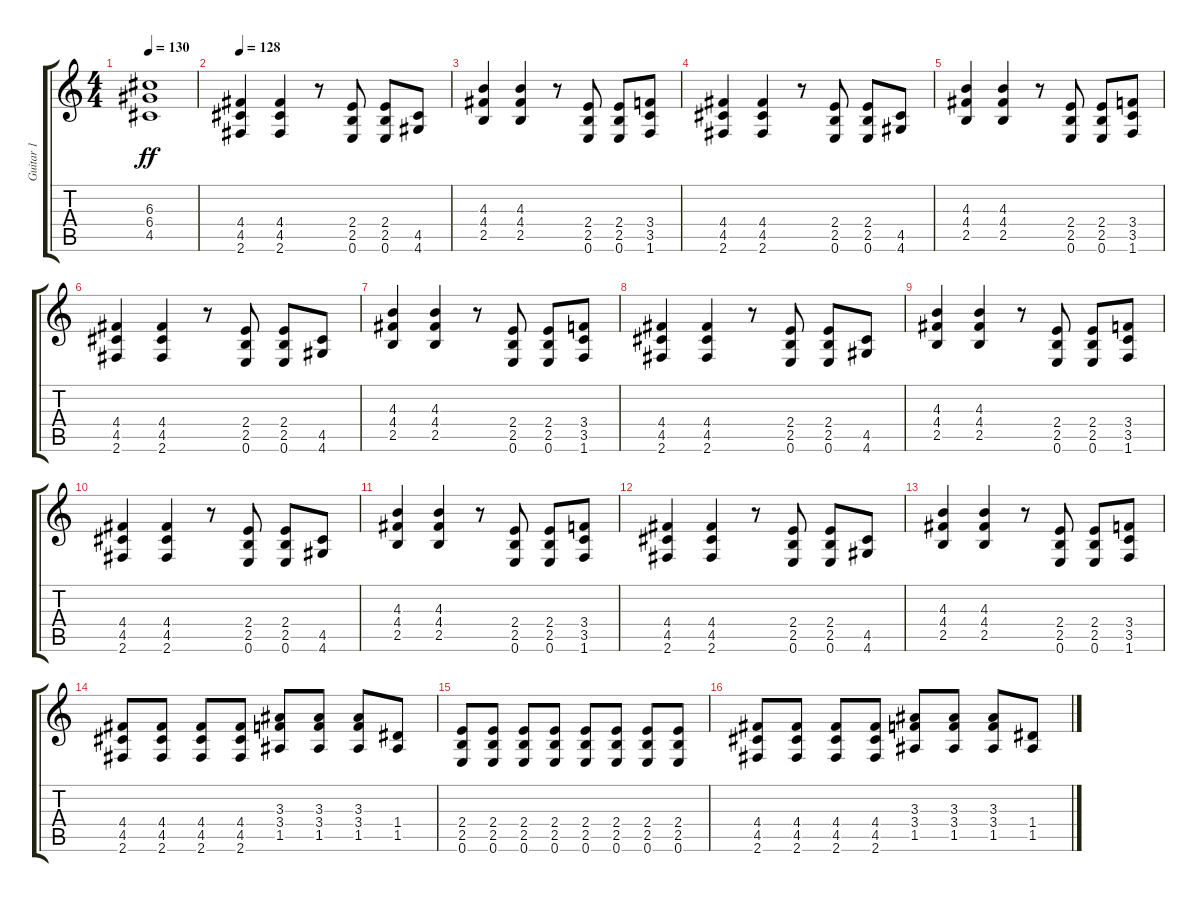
\track ("Guitar 1" "Guitar 1") {instrument distortionguitar}
\staff {score tabs}
\tuning (E4 B3 G3 D3 A2 E2) {hide}
\ts (4 4)
\tempo 130
\clef g2
\ks c
(6.3{t} 6.4{t} 4.5{t}).1{dy ff} |
\tempo 128
(4.4 4.5 2.6).4 (4.4 4.5 2.6).4 r.8 (2.4 2.5 0.6).8 (2.4 2.5 0.6).8 (4.5 4.6).8 |
(4.3 4.4 2.5).4 (4.3 4.4 2.5).4 r.8 (2.4 2.5 0.6).8 (2.4 2.5 0.6).8 (3.4 3.5 1.6).8 |
(4.4 4.5 2.6).4 (4.4 4.5 2.6).4 r.8 (2.4 2.5 0.6).8 (2.4 2.5 0.6).8 (4.5 4.6).8 |
(4.3 4.4 2.5).4 (4.3 4.4 2.5).4 r.8 (2.4 2.5 0.6).8 (2.4 2.5 0.6).8 (3.4 3.5 1.6).8 |
(4.4 4.5 2.6).4 (4.4 4.5 2.6).4 r.8 (2.4 2.5 0.6).8 (2.4 2.5 0.6).8 (4.5 4.6).8 |
(4.3 4.4 2.5).4 (4.3 4.4 2.5).4 r.8 (2.4 2.5 0.6).8 (2.4 2.5 0.6).8 (3.4 3.5 1.6).8 |
(4.4 4.5 2.6).4 (4.4 4.5 2.6).4 r.8 (2.4 2.5 0.6).8 (2.4 2.5 0.6).8 (4.5 4.6).8 |
(4.3 4.4 2.5).4 (4.3 4.4 2.5).4 r.8 (2.4 2.5 0.6).8 (2.4 2.5 0.6).8 (3.4 3.5 1.6).8 |
(4.4 4.5 2.6).4 (4.4 4.5 2.6).4 r.8 (2.4 2.5 0.6).8 (2.4 2.5 0.6).8 (4.5 4.6).8 |
(4.3 4.4 2.5).4 (4.3 4.4 2.5).4 r.8 (2.4 2.5 0.6).8 (2.4 2.5 0.6).8 (3.4 3.5 1.6).8 |
(4.4 4.5 2.6).4 (4.4 4.5 2.6).4 r.8 (2.4 2.5 0.6).8 (2.4 2.5 0.6).8 (4.5 4.6).8 |
(4.3 4.4 2.5).4 (4.3 4.4 2.5).4 r.8 (2.4 2.5 0.6).8 (2.4 2.5 0.6).8 (3.4 3.5 1.6).8 |
(4.4 4.5 2.6).8 (4.4 4.5 2.6).8 (4.4 4.5 2.6).8 (4.4 4.5 2.6).8 (3.3 3.4 1.5).8 (3.3 3.4 1.5).8 (3.3 3.4 1.5).8 (1.4 1.5).8 |
(2.4 2.5 0.6).8 (2.4 2.5 0.6).8 (2.4 2.5 0.6).8 (2.4 2.5 0.6).8 (2.4 2.5 0.6).8 (2.4 2.5 0.6).8 (2.4 2.5 0.6).8 (2.4 2.5 0.6).8 |
(4.4 4.5 2.6).8 (4.4 4.5 2.6).8 (4.4 4.5 2.6).8 (4.4 4.5 2.6).8 (3.3 3.4 1.5).8 (3.3 3.4 1.5).8 (3.3 3.4 1.5).8 (1.4 1.5).8
